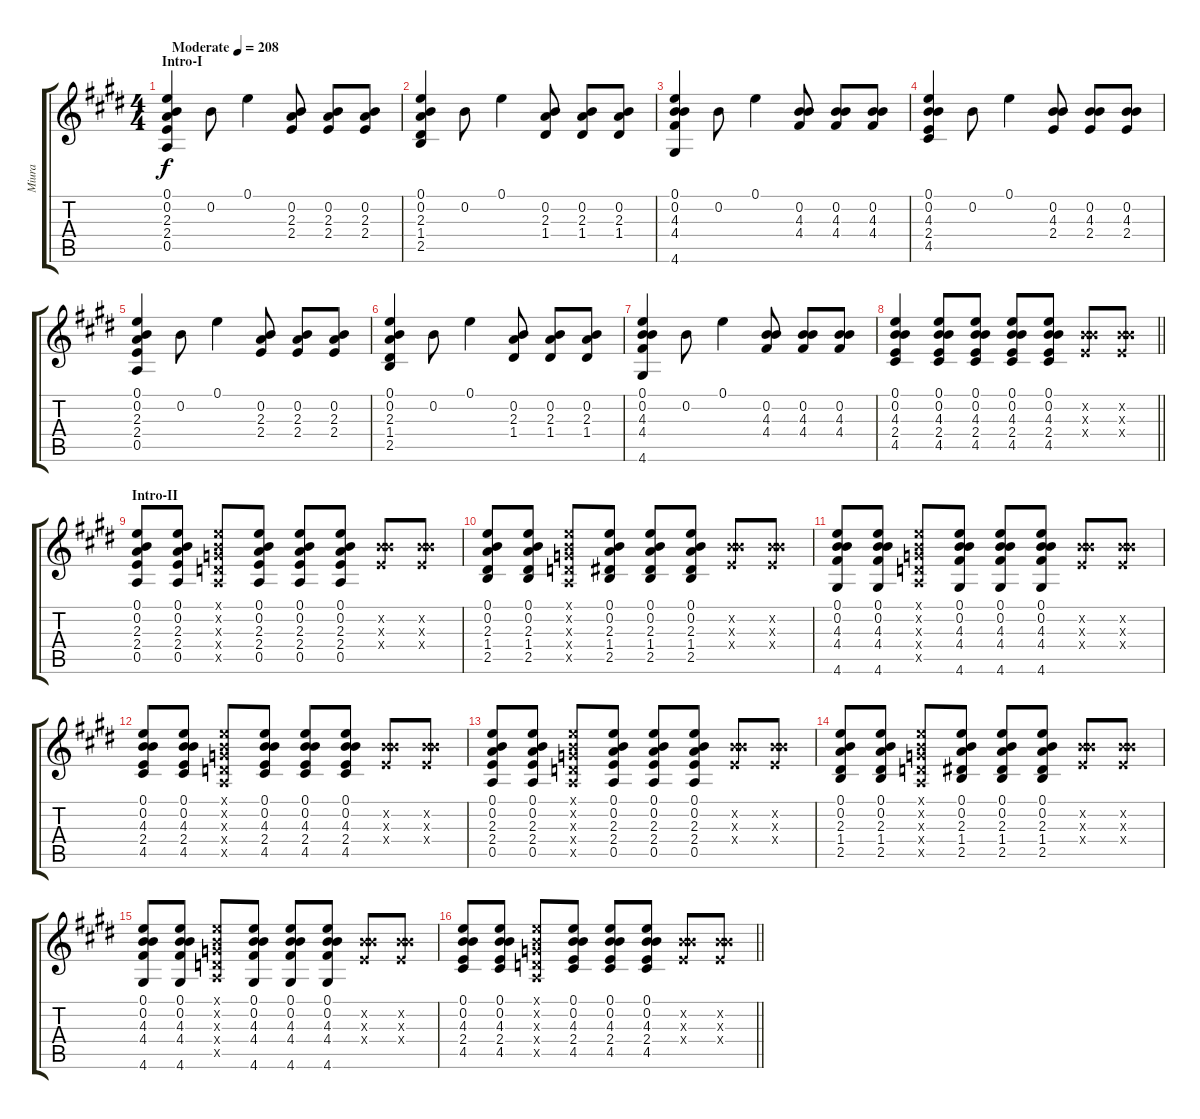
\track ("Miura " "Miura ") {instrument acousticguitarsteel}
\staff {score tabs}
\tuning (E4 B3 G3 D3 A2 E2) {hide}
\ts (4 4)
\section ("" "Intro-I")
\tempo (208 "Moderate")
\clef g2
\ks e
(0.1 0.2 2.3 2.4 0.5).4{dy f instrument acousticguitarsteel} 0.2.8 0.1.4 (0.2 2.3 2.4).8 (0.2 2.3 2.4).8 (0.2 2.3 2.4).8 |
(0.1 0.2 2.3 1.4 2.5).4 0.2.8 0.1.4 (0.2 2.3 1.4).8 (0.2 2.3 1.4).8 (0.2 2.3 1.4).8 |
(0.1 0.2 4.3 4.4 4.6).4 0.2.8 0.1.4 (0.2 4.3 4.4).8 (0.2 4.3 4.4).8 (0.2 4.3 4.4).8 |
(0.1 0.2 4.3 2.4 4.5).4 0.2.8 0.1.4 (0.2 4.3 2.4).8 (0.2 4.3 2.4).8 (0.2 4.3 2.4).8 |
(0.1 0.2 2.3 2.4 0.5).4 0.2.8 0.1.4 (0.2 2.3 2.4).8 (0.2 2.3 2.4).8 (0.2 2.3 2.4).8 |
(0.1 0.2 2.3 1.4 2.5).4 0.2.8 0.1.4 (0.2 2.3 1.4).8 (0.2 2.3 1.4).8 (0.2 2.3 1.4).8 |
(0.1 0.2 4.3 4.4 4.6).4 0.2.8 0.1.4 (0.2 4.3 4.4).8 (0.2 4.3 4.4).8 (0.2 4.3 4.4).8 |
\barLineRight lightlight
(0.1 0.2 4.3 2.4 4.5).4 (0.1 0.2 4.3 2.4 4.5).8 (0.1 0.2 4.3 2.4 4.5).8 (0.1 0.2 4.3 2.4 4.5).8 (0.1 0.2 4.3 2.4 4.5).8 (0.2{x} 4.3{x} 2.4{x}).8 (0.2{x} 4.3{x} 2.4{x}).8 |
\section ("" "Intro-II")
(0.1 0.2 2.3 2.4 0.5).8 (0.1 0.2 2.3 2.4 0.5).8 (0.1{x} 0.2{x} 0.3{x} 0.4{x} 0.5{x}).8 (0.1 0.2 2.3 2.4 0.5).8 (0.1 0.2 2.3 2.4 0.5).8 (0.1 0.2 2.3 2.4 0.5).8 (0.2{x} 4.3{x} 2.4{x}).8 (0.2{x} 4.3{x} 2.4{x}).8 |
(0.1 0.2 2.3 1.4 2.5).8 (0.1 0.2 2.3 1.4 2.5).8 (0.1{x} 0.2{x} 0.3{x} 0.4{x} 0.5{x}).8 (0.1 0.2 2.3 1.4 2.5).8 (0.1 0.2 2.3 1.4 2.5).8 (0.1 0.2 2.3 1.4 2.5).8 (0.2{x} 4.3{x} 2.4{x}).8 (0.2{x} 4.3{x} 2.4{x}).8 |
(0.1 0.2 4.3 4.4 4.6).8 (0.1 0.2 4.3 4.4 4.6).8 (0.1{x} 0.2{x} 0.3{x} 0.4{x} 0.5{x}).8 (0.1 0.2 4.3 4.4 4.6).8 (0.1 0.2 4.3 4.4 4.6).8 (0.1 0.2 4.3 4.4 4.6).8 (0.2{x} 4.3{x} 2.4{x}).8 (0.2{x} 4.3{x} 2.4{x}).8 |
(0.1 0.2 4.3 2.4 4.5).8 (0.1 0.2 4.3 2.4 4.5).8 (0.1{x} 0.2{x} 0.3{x} 0.4{x} 0.5{x}).8 (0.1 0.2 4.3 2.4 4.5).8 (0.1 0.2 4.3 2.4 4.5).8 (0.1 0.2 4.3 2.4 4.5).8 (0.2{x} 4.3{x} 2.4{x}).8 (0.2{x} 4.3{x} 2.4{x}).8 |
(0.1 0.2 2.3 2.4 0.5).8 (0.1 0.2 2.3 2.4 0.5).8 (0.1{x} 0.2{x} 0.3{x} 0.4{x} 0.5{x}).8 (0.1 0.2 2.3 2.4 0.5).8 (0.1 0.2 2.3 2.4 0.5).8 (0.1 0.2 2.3 2.4 0.5).8 (0.2{x} 4.3{x} 2.4{x}).8 (0.2{x} 4.3{x} 2.4{x}).8 |
(0.1 0.2 2.3 1.4 2.5).8 (0.1 0.2 2.3 1.4 2.5).8 (0.1{x} 0.2{x} 0.3{x} 0.4{x} 0.5{x}).8 (0.1 0.2 2.3 1.4 2.5).8 (0.1 0.2 2.3 1.4 2.5).8 (0.1 0.2 2.3 1.4 2.5).8 (0.2{x} 4.3{x} 2.4{x}).8 (0.2{x} 4.3{x} 2.4{x}).8 |
(0.1 0.2 4.3 4.4 4.6).8 (0.1 0.2 4.3 4.4 4.6).8 (0.1{x} 0.2{x} 0.3{x} 0.4{x} 0.5{x}).8 (0.1 0.2 4.3 4.4 4.6).8 (0.1 0.2 4.3 4.4 4.6).8 (0.1 0.2 4.3 4.4 4.6).8 (0.2{x} 4.3{x} 2.4{x}).8 (0.2{x} 4.3{x} 2.4{x}).8 |
\barLineRight lightlight
(0.1 0.2 4.3 2.4 4.5).8 (0.1 0.2 4.3 2.4 4.5).8 (0.1{x} 0.2{x} 0.3{x} 0.4{x} 0.5{x}).8 (0.1 0.2 4.3 2.4 4.5).8 (0.1 0.2 4.3 2.4 4.5).8 (0.1 0.2 4.3 2.4 4.5).8 (0.2{x} 4.3{x} 2.4{x}).8 (0.2{x} 4.3{x} 2.4{x}).8
